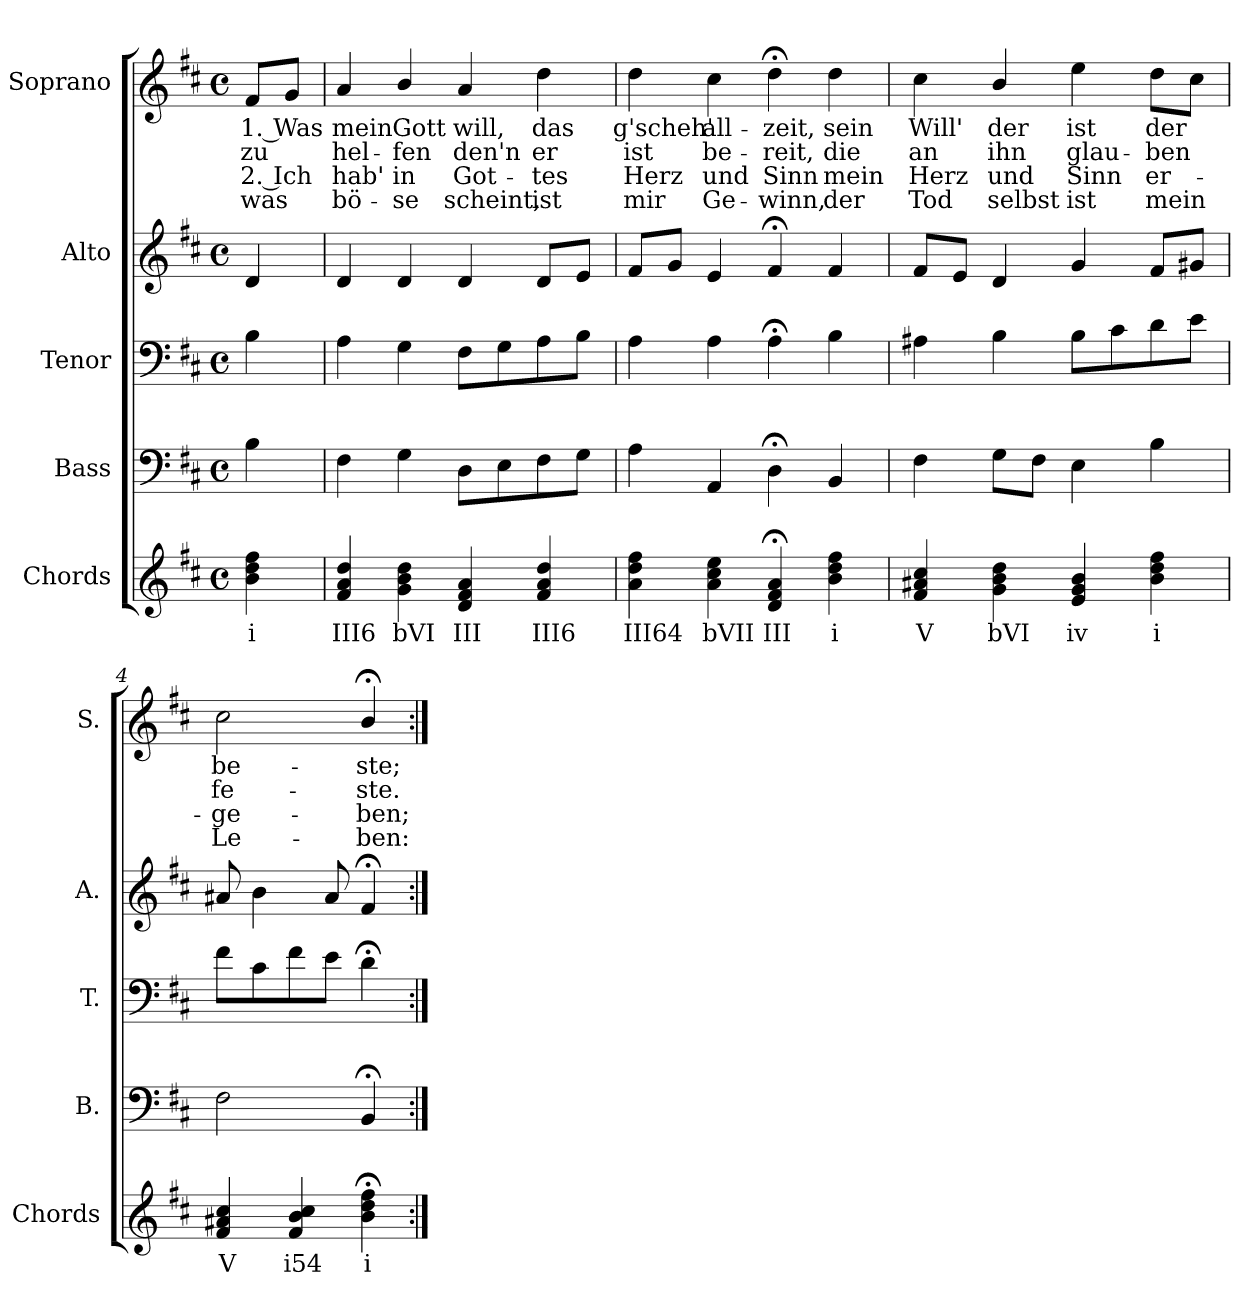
**kern	**text	**kern	**kern	**kern	**kern	**text	**text	**text	**text
*part5	*part5	*part4	*part3	*part2	*part1	*part1	*part1	*part1	*part1
*staff5	*staff5	*staff4	*staff3	*staff2	*staff1	*staff1	*staff1	*staff1	*staff1
*I"Chords	*	*I"Bass	*I"Tenor	*I"Alto	*I"Soprano	*	*	*	*
*I'Chords	*	*I'B.	*I'T.	*I'A.	*I'S.	*	*	*	*
*clefG2	*	*clefF4	*clefF4	*clefG2	*clefG2	*	*	*	*
*k[f#c#]	*	*k[f#c#]	*k[f#c#]	*k[f#c#]	*k[f#c#]	*	*	*	*
*b:	*	*D:	*D:	*D:	*b:	*	*	*	*
*M4/4	*	*M4/4	*M4/4	*M4/4	*M4/4	*	*	*	*
*met(c)	*	*met(c)	*met(c)	*met(c)	*met(c)	*	*	*	*
=	=	=	=	=	=	=	=	=	=
4bi 4ddi 4ff#i	i	4B\	4B\	4d/	8f#/L	1. Was	zu	2. Ich	was
.	.	.	.	.	8g/J	.	.	.	.
=1	=1	=1	=1	=1	=1	=1	=1	=1	=1
4f#i 4ai 4ddi	III6	4F#\	4A\	4d/	4a/	mein	hel-	hab'	bö-
4gi 4bi 4ddi	bVI	4G\	4G\	4d/	4b/	Gott	-fen	in	-se
4di 4f#i 4ai	III	8D\L	8F#\L	4d/	4a/	will,	den'n	Got-	scheint,
.	.	8E\	8G\	.	.	.	.	.	.
4f#i 4ai 4ddi	III6	8F#\	8A\	8d/L	4dd\	das	er	-tes	ist
.	.	8G\J	8B\J	8e/J	.	.	.	.	.
=2	=2	=2	=2	=2	=2	=2	=2	=2	=2
4ai 4ddi 4ff#i	III64	4A\	4A\	8f#/L	4dd\	g'scheh'	ist	Herz	mir
.	.	.	.	8g/J	.	.	.	.	.
4ai 4cc#i 4eei	bVII	4AA/	4A\	4e/	4cc#\	all-	be-	und	Ge-
4di;< 4f#i;< 4ai;<	III	4D;<\	4A;<\	4f#;</	4dd;<\	-zeit,	-reit,	Sinn	-winn,
4bi 4ddi 4ff#i	i	4BB/	4B\	4f#/	4dd\	sein	die	mein	der
=3	=3	=3	=3	=3	=3	=3	=3	=3	=3
4f#i 4a#Xi 4cc#i	V	4F#\	4A#X\	8f#/L	4cc#\	Will'	an	Herz	Tod
.	.	.	.	8e/J	.	.	.	.	.
4gi 4bi 4ddi	bVI	8G\L	4B\	4d/	4b/	der	ihn	und	selbst
.	.	8F#\J	.	.	.	.	.	.	.
4ei 4gi 4bi	iv	4E\	8B\L	4g/	4ee\	ist	glau-	Sinn	ist
.	.	.	8c#\	.	.	.	.	.	.
4bi 4ddi 4ff#i	i	4B\	8d\	8f#/L	8dd\L	der	-ben	er-	mein
.	.	.	8e\J	8g#X/J	8cc#\J	.	.	.	.
=4	=4	=4	=4	=4	=4	=4	=4	=4	=4
4f#i 4a#Xi 4cc#i	V	2F#\	8f#\L	8a#X/	2cc#\	be-	fe-	-ge-	Le-
.	.	.	8c#\	4b\	.	.	.	.	.
4f#i 4bi 4cc#i	i54	.	8f#\	.	.	.	.	.	.
.	.	.	8e\J	8a#/	.	.	.	.	.
4bi;< 4ddi;< 4ff#i;<	i	4BB;</	4d;<\	4f#;</	4b;</	-ste;	-ste.	-ben;	-ben:
=:|!	=:|!	=:|!	=:|!	=:|!	=:|!	=:|!	=:|!	=:|!	=:|!
*-	*-	*-	*-	*-	*-	*-	*-	*-	*-
